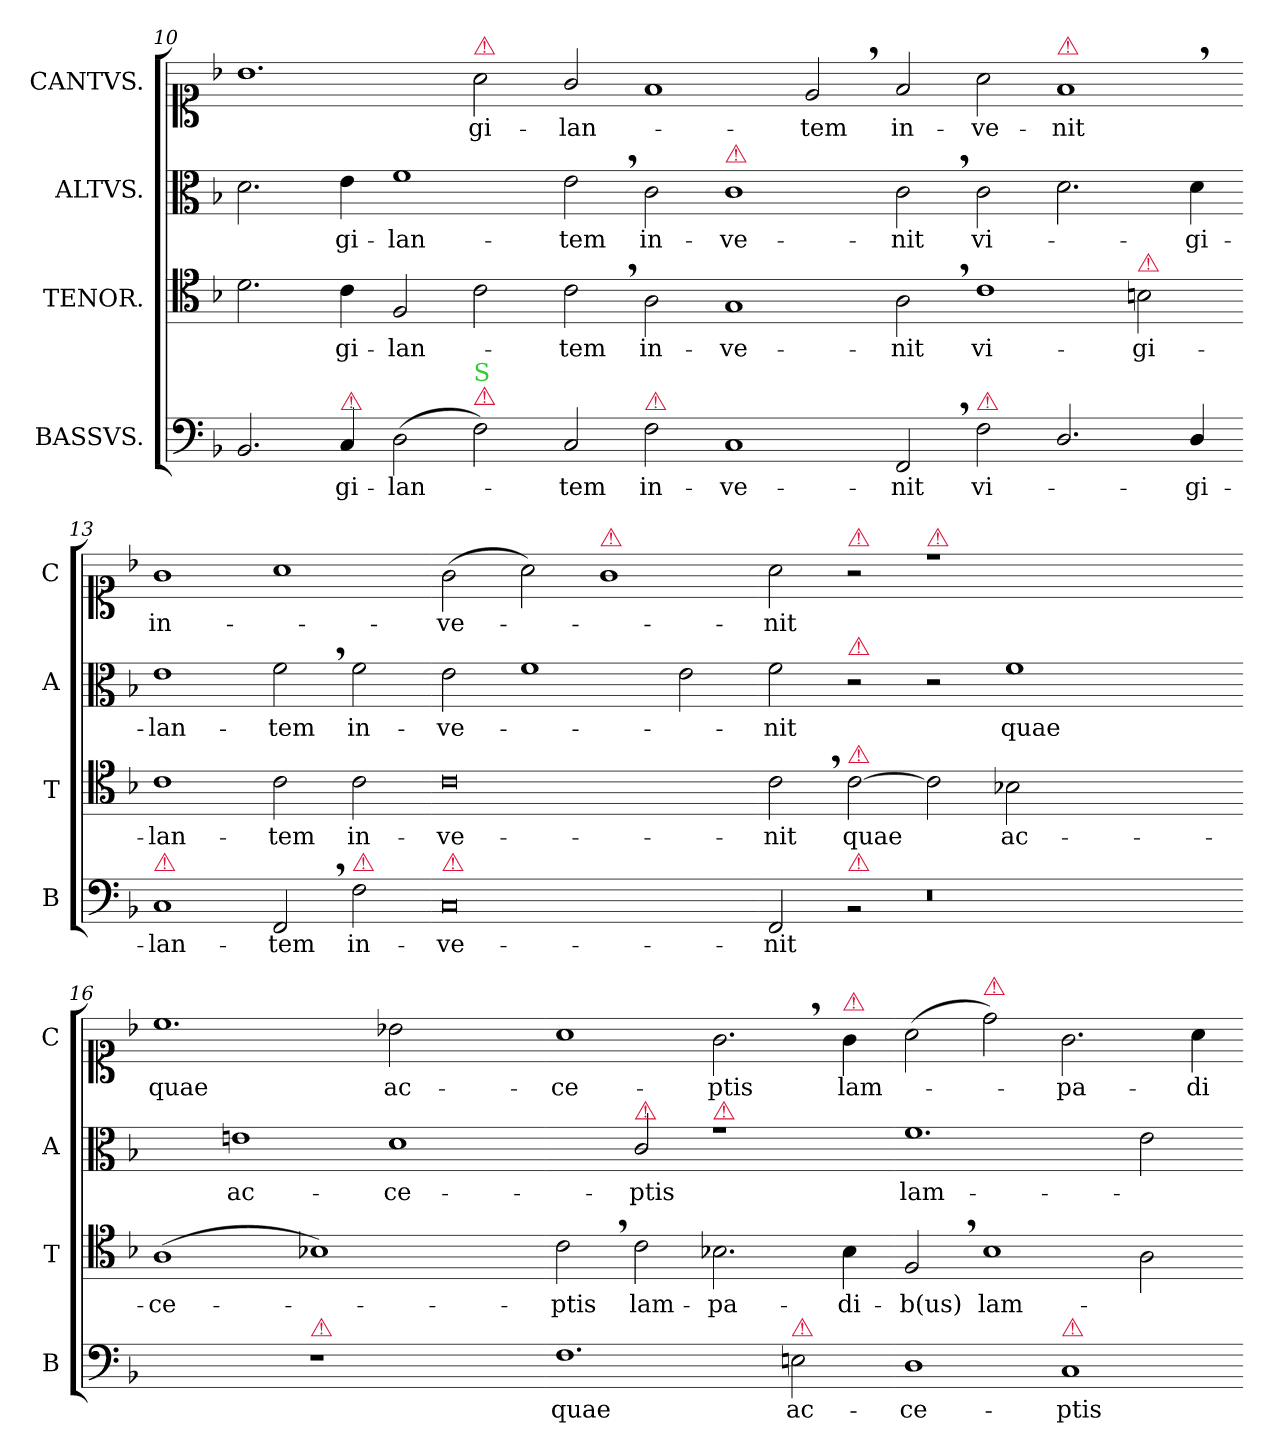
**kern	**text	**kern	**text	**kern	**text	**kern	**text
*part4	*part4	*part3	*part3	*part2	*part2	*part1	*part1
*staff4	*staff4	*staff3	*staff3	*staff2	*staff2	*staff1	*staff1
*I"BASSVS.	*	*I"TENOR.	*	*I"ALTVS.	*	*I"CANTVS.	*
*I'B	*	*I'T	*	*I'A	*	*I'C	*
*clefF4	*	*clefC4	*	*clefC3	*	*clefC1	*
*k[b-]	*	*k[b-]	*	*k[b-]	*	*k[b-]	*
=10	=10	=10	=10	=10	=10	=10	=10
2.BB-/	.	2.d\	.	2.d\	.	1.b-	.
!LO:TX:a:color=crimson:t=⚠	!	!	!	!	!	!	!
4C/	-gi-	4c\	-gi-	4e\	-gi-	.	.
(>2D\	-lan-	2F/	-lan-	1f	-lan-	.	.
!	!	!	!	!	!	!LO:TX:a:color=crimson:t=⚠	!
!LO:TX:a:color=crimson:t=⚠	!	!	!	!	!	!	!
!LO:TX:a:color=limegreen:t=S	!	!	!	!	!	!	!
2F\)	.	2c\	.	.	.	2a\	-gi-
=11-	=11-	=11-	=11-	=11-	=11-	=11-	=11-
2C/	-tem	2c,\	-tem	2e,\	-tem	2g/	-lan-
!LO:TX:a:color=crimson:t=⚠	!	!	!	!	!	!	!
2F\	in-	2A\	in-	2c\	in-	1f	.
!	!	!	!	!LO:TX:a:color=crimson:t=⚠	!	!	!
1C	-ve-	1G	-ve-	1c	-ve-	.	.
.	.	.	.	.	.	2e,/	-tem
=12-	=12-	=12-	=12-	=12-	=12-	=12-	=12-
2FF,/	-nit	2A,\	-nit	2c,\	-nit	2f/	in-
!LO:TX:a:color=crimson:t=⚠	!	!	!	!	!	!	!
2F\	vi-	1c	vi-	2c\	vi-	2a\	-ve-
!	!	!	!	!	!	!LO:TX:a:color=crimson:t=⚠	!
2.D/	.	.	.	2.d\	.	1f,	-nit
!	!	!LO:TX:a:color=crimson:t=⚠	!	!	!	!	!
.	.	2Bn\	-gi-	.	.	.	.
4D/	-gi-	.	.	4d\	-gi-	.	.
=13-	=13-	=13-	=13-	=13-	=13-	=13-	=13-
!LO:TX:a:color=crimson:t=⚠	!	!	!	!	!	!	!
1C	-lan-	1c	-lan-	1e	-lan-	1g	in-
2FF,/	-tem	2c\	-tem	2f,\	-tem	1a	.
!LO:TX:a:color=crimson:t=⚠	!	!	!	!	!	!	!
2F\	in-	2c\	in-	2f\	in-	.	.
=14-	=14-	=14-	=14-	=14-	=14-	=14-	=14-
!LO:TX:a:color=crimson:t=⚠	!	!	!	!	!	!	!
0C	-ve-	0c	-ve-	2e\	-ve-	(>2g\	-ve-
.	.	.	.	1f	.	2a\)	.
!	!	!	!	!	!	!LO:TX:a:color=crimson:t=⚠	!
.	.	.	.	.	.	1g	.
.	.	.	.	2e\	.	.	.
=15-	=15-	=15-	=15-	=15-	=15-	=15-	=15-
2FF/	-nit	2c,\	-nit	2f\	-nit	2a\	-nit
!	!	!	!	!	!	!LO:TX:a:color=crimson:t=⚠	!
!	!	!	!	!LO:TX:a:color=crimson:t=⚠	!	!	!
!	!	!LO:TX:a:color=crimson:t=⚠	!	!	!	!	!
!LO:TX:a:color=crimson:t=⚠	!	!	!	!	!	!	!
2rBB	.	[2c\	quae	2r	.	2r	.
!	!	!	!	!	!	!LO:TX:a:color=crimson:t=⚠	!
0r	.	2c]	.	2r	.	1rdd	.
.	.	2B-X\	ac-	1f\	quae	.	.
.	.	1ryy	.	.	.	1ryy	.
.	.	.	.	2ryy	.	.	.
=16-	=16-	=16-	=16-	=16-	=16-	=16-	=16-
1ryy	.	(>1A	-ce-	2ryy	.	1.cc	quae
.	.	.	.	1en	ac-	.	.
!LO:TX:a:color=crimson:t=⚠	!	!	!	!	!	!	!
1r	.	1B-X)	.	.	.	.	.
.	.	.	.	1d\	-ce-	2b-X\	ac-
2ryy	.	2ryy	.	.	.	2ryy	.
=17-	=17-	=17-	=17-	=17-	=17-	=17-	=17-
1.F	quae	2c,\	-ptis	2ryy	.	1a	-ce-
!	!	!	!	!LO:TX:a:color=crimson:t=⚠	!	!	!
.	.	2c\	lam-	2c/	-ptis	.	.
!	!	!	!	!LO:TX:a:color=crimson:t=⚠	!	!	!
.	.	2.B-X\	-pa-	1rg	.	2.g,\	-ptis
!LO:TX:a:color=crimson:t=⚠	!	!	!	!	!	!	!
2En\	ac-	.	.	.	.	.	.
!	!	!	!	!	!	!LO:TX:a:color=crimson:t=⚠	!
.	.	4B-\	-di-	.	.	4g\	lam-
=18-	=18-	=18-	=18-	=18-	=18-	=18-	=18-
1D	-ce-	2F,/	-b(us)	1.f	lam-	(>2a\	.
!	!	!	!	!	!	!LO:TX:a:color=crimson:t=⚠	!
.	.	1B-	lam-	.	.	2dd\)	.
!LO:TX:a:color=crimson:t=⚠	!	!	!	!	!	!	!
1C	-ptis	.	.	.	.	2.g\	pa-
.	.	2A\	.	2e\	.	.	.
.	.	.	.	.	.	4a\	-di-
=-	=-	=-	=-	=-	=-	=-	=-
*-	*-	*-	*-	*-	*-	*-	*-
